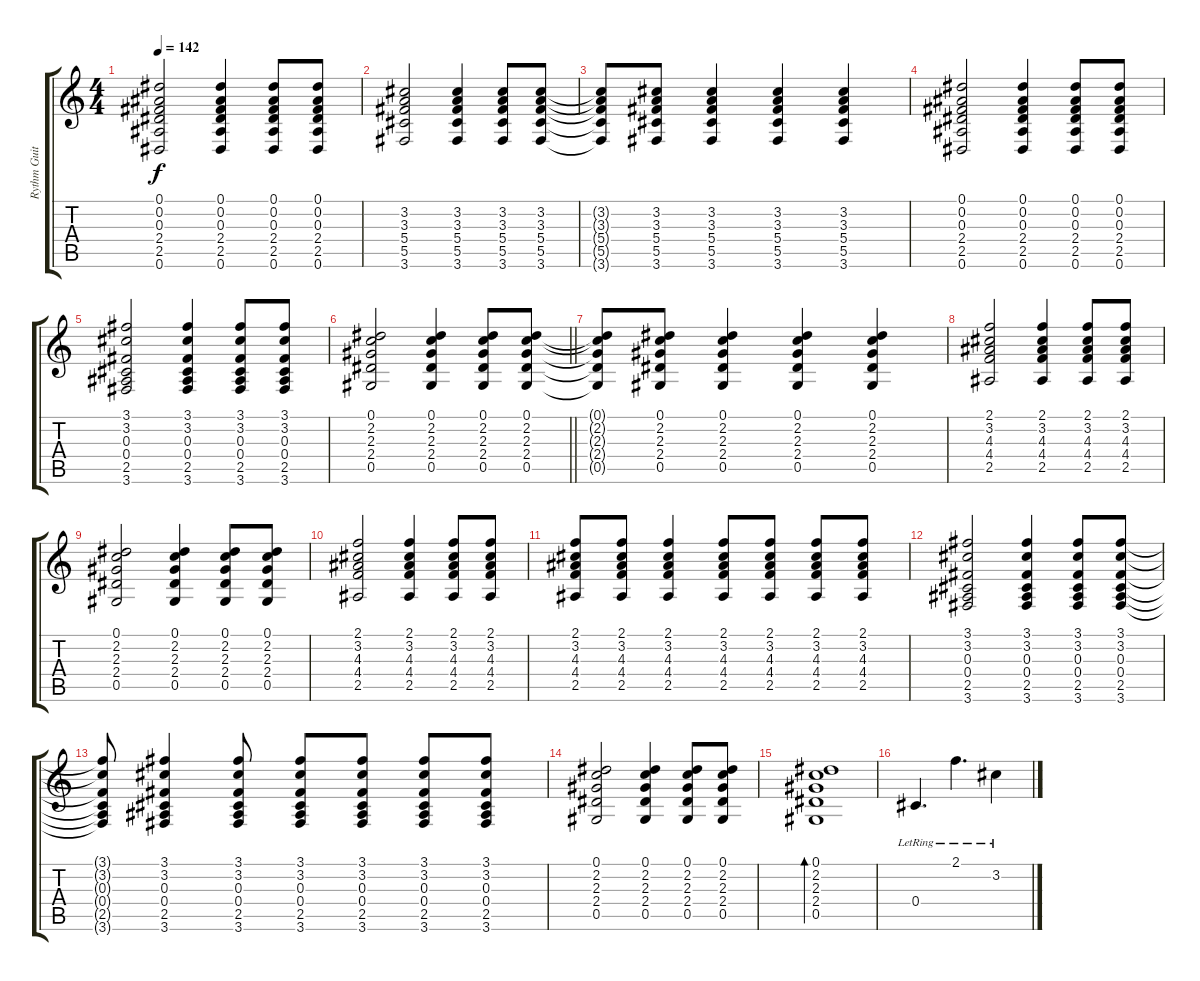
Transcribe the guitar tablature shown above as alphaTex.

\track ("Rythm Guitar" "Rythm Guit") {instrument acousticguitarsteel}
\staff {score tabs}
\tuning (Eb4 Bb3 Gb3 Db3 Ab2 Eb2) {hide}
\ts (4 4)
\tempo 142
\clef g2
\ks c
(0.1 0.2 0.3 2.4 2.5 0.6).2{dy f} (0.1 0.2 0.3 2.4 2.5 0.6).4 (0.1 0.2 0.3 2.4 2.5 0.6).8 (0.1 0.2 0.3 2.4 2.5 0.6).8 |
(3.2 3.3 5.4 5.5 3.6).2 (3.2 3.3 5.4 5.5 3.6).4 (3.2 3.3 5.4 5.5 3.6).8 (3.2 3.3 5.4 5.5 3.6).8 |
(3.2{t} 3.3{t} 5.4{t} 5.5{t} 3.6{t}).8 (3.2 3.3 5.4 5.5 3.6).8 (3.2 3.3 5.4 5.5 3.6).4 (3.2 3.3 5.4 5.5 3.6).4 (3.2 3.3 5.4 5.5 3.6).4 |
(0.1 0.2 0.3 2.4 2.5 0.6).2 (0.1 0.2 0.3 2.4 2.5 0.6).4 (0.1 0.2 0.3 2.4 2.5 0.6).8 (0.1 0.2 0.3 2.4 2.5 0.6).8 |
(3.1 3.2 0.3 0.4 2.5 3.6).2 (3.1 3.2 0.3 0.4 2.5 3.6).4 (3.1 3.2 0.3 0.4 2.5 3.6).8 (3.1 3.2 0.3 0.4 2.5 3.6).8 |
\barLineRight lightlight
(0.1 2.2 2.3 2.4 0.5).2 (0.1 2.2 2.3 2.4 0.5).4 (0.1 2.2 2.3 2.4 0.5).8 (0.1 2.2 2.3 2.4 0.5).8 |
(0.1{t} 2.2{t} 2.3{t} 2.4{t} 0.5{t}).8 (0.1 2.2 2.3 2.4 0.5).8 (0.1 2.2 2.3 2.4 0.5).4 (0.1 2.2 2.3 2.4 0.5).4 (0.1 2.2 2.3 2.4 0.5).4 |
(2.1 3.2 4.3 4.4 2.5).2 (2.1 3.2 4.3 4.4 2.5).4 (2.1 3.2 4.3 4.4 2.5).8 (2.1 3.2 4.3 4.4 2.5).8 |
(0.1 2.2 2.3 2.4 0.5).2 (0.1 2.2 2.3 2.4 0.5).4 (0.1 2.2 2.3 2.4 0.5).8 (0.1 2.2 2.3 2.4 0.5).8 |
(2.1 3.2 4.3 4.4 2.5).2 (2.1 3.2 4.3 4.4 2.5).4 (2.1 3.2 4.3 4.4 2.5).8 (2.1 3.2 4.3 4.4 2.5).8 |
(2.1 3.2 4.3 4.4 2.5).8 (2.1 3.2 4.3 4.4 2.5).8 (2.1 3.2 4.3 4.4 2.5).4 (2.1 3.2 4.3 4.4 2.5).8 (2.1 3.2 4.3 4.4 2.5).8 (2.1 3.2 4.3 4.4 2.5).8 (2.1 3.2 4.3 4.4 2.5).8 |
(3.1 3.2 0.3 0.4 2.5 3.6).2 (3.1 3.2 0.3 0.4 2.5 3.6).4 (3.1 3.2 0.3 0.4 2.5 3.6).8 (3.1 3.2 0.3 0.4 2.5 3.6).8 |
(3.1{t} 3.2{t} 0.3{t} 0.4{t} 2.5{t} 3.6{t}).8 (3.1 3.2 0.3 0.4 2.5 3.6).4 (3.1 3.2 0.3 0.4 2.5 3.6).8 (3.1 3.2 0.3 0.4 2.5 3.6).8 (3.1 3.2 0.3 0.4 2.5 3.6).8 (3.1 3.2 0.3 0.4 2.5 3.6).8 (3.1 3.2 0.3 0.4 2.5 3.6).8 |
(0.1 2.2 2.3 2.4 0.5).2 (0.1 2.2 2.3 2.4 0.5).4 (0.1 2.2 2.3 2.4 0.5).8 (0.1 2.2 2.3 2.4 0.5).8 |
(0.1 2.2 2.3 2.4 0.5).1{bd 120} |
0.4{lr}.4{d} 2.1{lr}.4{d} 3.2{lr}.4
